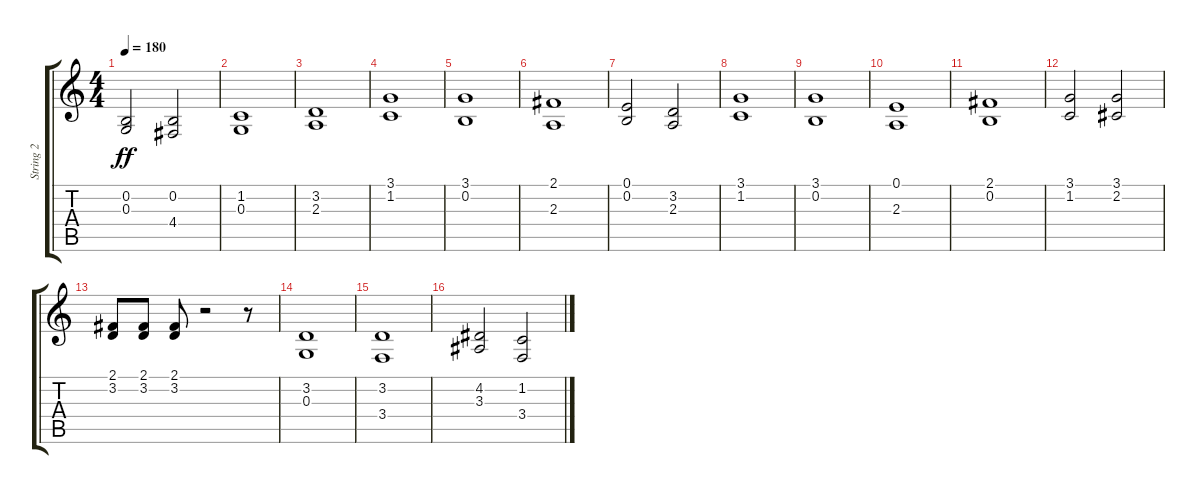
\track ("String 2" "String 2") {instrument stringensemble1}
\staff {score tabs}
\tuning (E4 B3 G3 D3 A2 E2) {hide}
\ts (4 4)
\tempo 180
\clef g2
\ks c
(0.2 0.3).2{dy ff} (0.2 4.4).2 |
(1.2 0.3).1 |
(3.2 2.3).1 |
(3.1 1.2).1 |
(3.1 0.2).1 |
(2.1 2.3).1 |
(0.1 0.2).2 (3.2 2.3).2 |
(3.1 1.2).1 |
(3.1 0.2).1 |
(0.1 2.3).1 |
(2.1 0.2).1 |
(3.1 1.2).2 (3.1 2.2).2 |
(2.1 3.2).8 (2.1 3.2).8 (2.1 3.2).8 r.2 r.8 |
(3.2 0.3).1 |
(3.2 3.4).1 |
(4.2 3.3).2 (1.2 3.4).2
